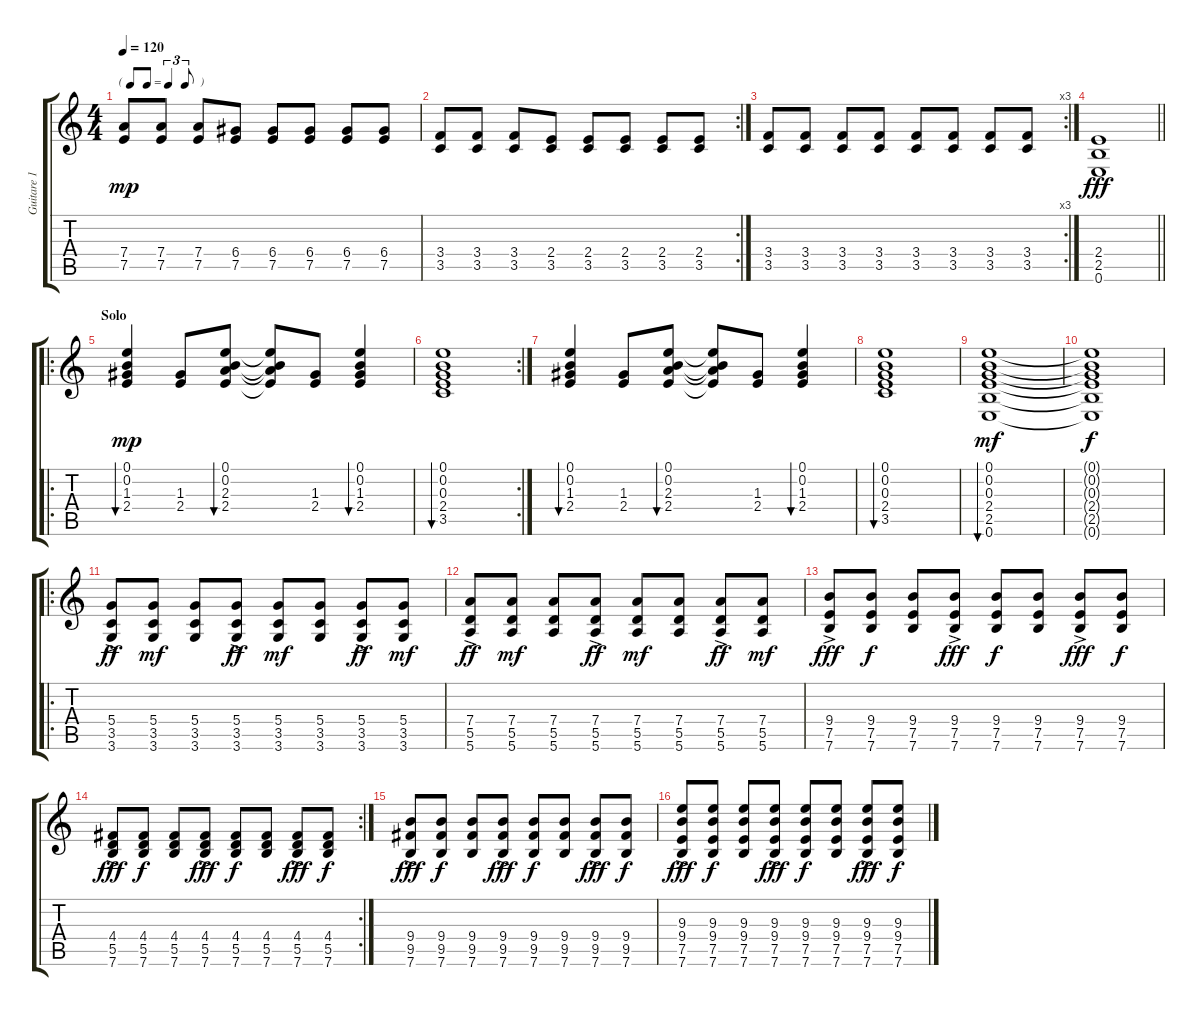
\track ("Guitare 1" "Guitare 1") {instrument acousticguitarsteel}
\staff {score tabs}
\tuning (E4 B3 G3 D3 A2 E2) {hide}
\ts (4 4)
\tf triplet8th
\tempo 120
\clef g2
\ks c
(7.4 7.5).8{dy mp} (7.4 7.5).8 (7.4 7.5).8 (6.4 7.5).8 (6.4 7.5).8 (6.4 7.5).8 (6.4 7.5).8 (6.4 7.5).8 |
\rc 2
(3.4 3.5).8 (3.4 3.5).8 (3.4 3.5).8 (2.4 3.5).8 (2.4 3.5).8 (2.4 3.5).8 (2.4 3.5).8 (2.4 3.5).8 |
\rc 3
(3.4 3.5).8 (3.4 3.5).8 (3.4 3.5).8 (3.4 3.5).8 (3.4 3.5).8 (3.4 3.5).8 (3.4 3.5).8 (3.4 3.5).8 |
\barLineRight lightlight
(2.4 2.5 0.6).1{dy fff} |
\ro
\section ("" "Solo")
(0.1 0.2 1.3 2.4).4{bu 60 dy mp instrument acousticguitarsteel} (1.3 2.4).8 (0.1 0.2 2.3 2.4).8{bu 60} (0.1{t} 0.2{t} 2.3{t} 2.4{t}).8 (1.3 2.4).8 (0.1 0.2 1.3 2.4).4{bu 60} |
\rc 2
(0.1 0.2 0.3 2.4 3.5).1{bu 60} |
(0.1 0.2 1.3 2.4).4{bu 60 instrument acousticguitarsteel} (1.3 2.4).8 (0.1 0.2 2.3 2.4).8{bu 60} (0.1{t} 0.2{t} 2.3{t} 2.4{t}).8 (1.3 2.4).8 (0.1 0.2 1.3 2.4).4{bu 60} |
(0.1 0.2 0.3 2.4 3.5).1{bu 60} |
(0.1 0.2 0.3 2.4 2.5 0.6).1{bu 240 dy mf} |
(0.1{t} 0.2{t} 0.3{t} 2.4{t} 2.5{t} 0.6{t}).1{dy f} |
\ro
(5.4{ac} 3.5{ac} 3.6{ac}).8{dy ff instrument overdrivenguitar} (5.4 3.5 3.6).8{dy mf} (5.4 3.5 3.6).8 (5.4{ac} 3.5{ac} 3.6{ac}).8{dy ff} (5.4 3.5 3.6).8{dy mf} (5.4 3.5 3.6).8 (5.4{ac} 3.5{ac} 3.6{ac}).8{dy ff} (5.4 3.5 3.6).8{dy mf} |
(7.4{ac} 5.5{ac} 5.6{ac}).8{dy ff} (7.4 5.5 5.6).8{dy mf} (7.4 5.5 5.6).8 (7.4{ac} 5.5{ac} 5.6{ac}).8{dy ff} (7.4 5.5 5.6).8{dy mf} (7.4 5.5 5.6).8 (7.4{ac} 5.5{ac} 5.6{ac}).8{dy ff} (7.4 5.5 5.6).8{dy mf} |
(9.4{ac} 7.5{ac} 7.6{ac}).8{dy fff} (9.4 7.5 7.6).8{dy f} (9.4 7.5 7.6).8 (9.4{ac} 7.5{ac} 7.6{ac}).8{dy fff} (9.4 7.5 7.6).8{dy f} (9.4 7.5 7.6).8 (9.4{ac} 7.5{ac} 7.6{ac}).8{dy fff} (9.4 7.5 7.6).8{dy f} |
\rc 2
(4.4 5.5 7.6{ac}).8{dy fff} (4.4 5.5 7.6).8{dy f} (4.4 5.5 7.6).8 (4.4 5.5 7.6{ac}).8{dy fff} (4.4 5.5 7.6).8{dy f} (4.4 5.5 7.6).8 (4.4 5.5 7.6{ac}).8{dy fff} (4.4 5.5 7.6).8{dy f} |
(9.4 9.5 7.6{ac}).8{dy fff} (9.4 9.5 7.6).8{dy f} (9.4 9.5 7.6).8 (9.4 9.5 7.6{ac}).8{dy fff} (9.4 9.5 7.6).8{dy f} (9.4 9.5 7.6).8 (9.4 9.5 7.6{ac}).8{dy fff} (9.4 9.5 7.6).8{dy f} |
(9.3{ac} 9.4 7.5 7.6).8{dy fff} (9.3 9.4 7.5 7.6).8{dy f} (9.3 9.4 7.5 7.6).8 (9.3{ac} 9.4 7.5 7.6).8{dy fff} (9.3 9.4 7.5 7.6).8{dy f} (9.3 9.4 7.5 7.6).8 (9.3{ac} 9.4 7.5 7.6).8{dy fff} (9.3 9.4 7.5 7.6).8{dy f}
